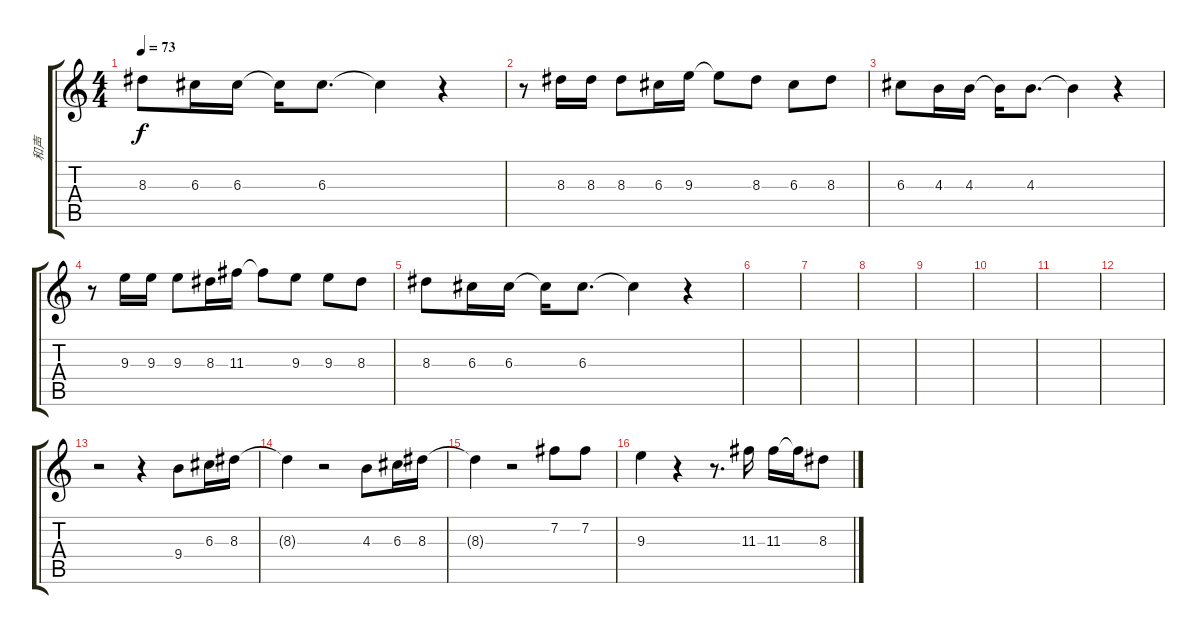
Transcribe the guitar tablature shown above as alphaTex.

\track ("和声" "和声") {instrument acousticguitarsteel}
\staff {score tabs}
\tuning (E4 B3 G3 D3 A2 E2) {hide}
\ts (4 4)
\tempo 73
\clef g2
\ks c
8.3.8{dy f} 6.3.16 6.3.16 6.3{t}.16 6.3.8{d} 6.3{t}.4 r.4 |
r.8 8.3.16 8.3.16 8.3.8 6.3.16 9.3.16 9.3{t}.8 8.3.8 6.3.8 8.3.8 |
6.3.8 4.3.16 4.3.16 4.3{t}.16 4.3.8{d} 4.3{t}.4 r.4 |
r.8 9.3.16 9.3.16 9.3.8 8.3.16 11.3.16 11.3{t}.8 9.3.8 9.3.8 8.3.8 |
8.3.8 6.3.16 6.3.16 6.3{t}.16 6.3.8{d} 6.3{t}.4 r.4 |
|
|
|
|
|
|
|
r.2 r.4 9.4.8 6.3.16 8.3.16 |
8.3{t}.4 r.2 4.3.8 6.3.16 8.3.16 |
8.3{t}.4 r.2 7.2.8 7.2.8 |
9.3.4 r.4 r.8{d} 11.3.16 11.3.16 11.3{t}.16 8.3.8
